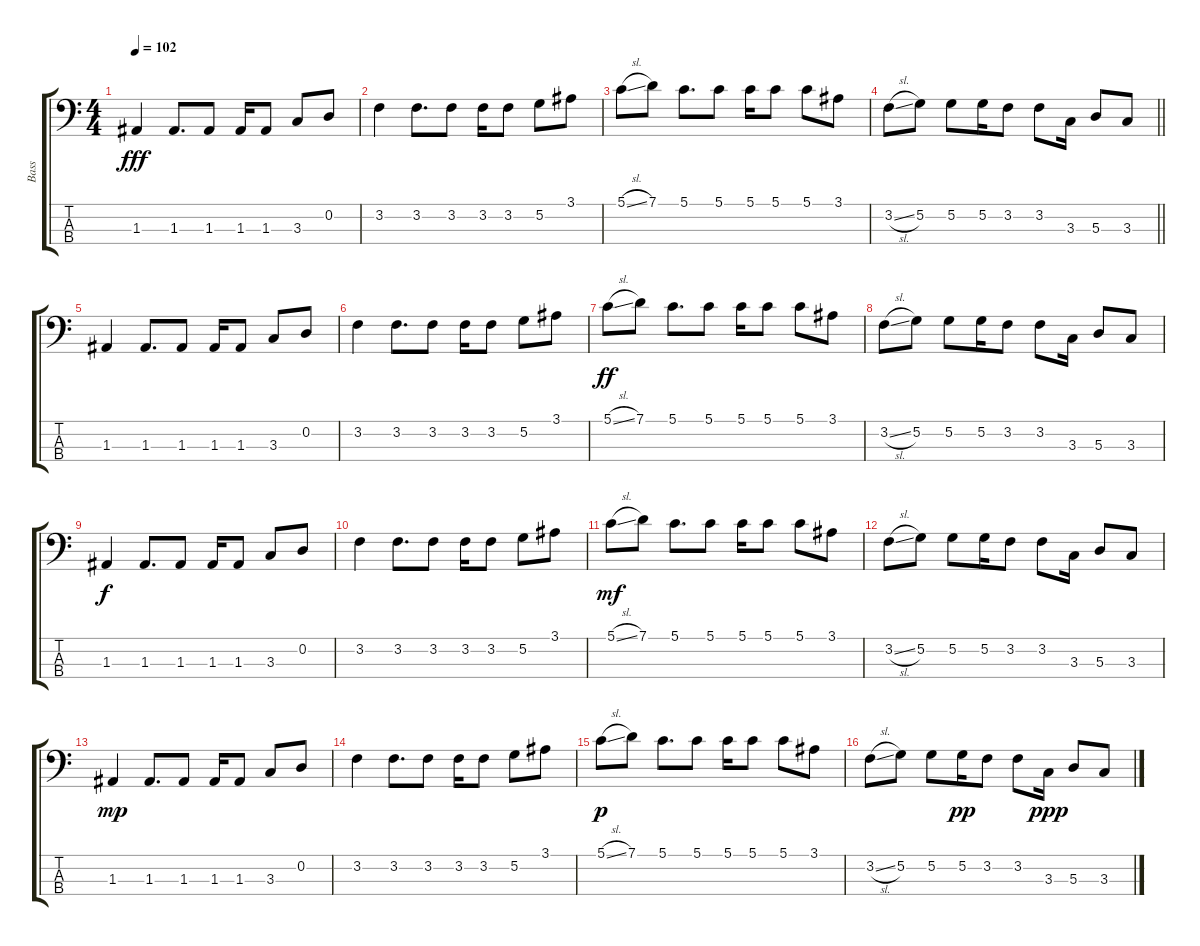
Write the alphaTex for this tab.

\track ("Bass" "Bass") {instrument acousticbass}
\staff {score tabs}
\tuning (G2 D2 A1 E1) {hide}
\ts (4 4)
\tempo 102
\clef f4
\ks c
1.3.4{dy fff} 1.3.8{d} 1.3.8 1.3.16 1.3.8 3.3.8 0.2.8 |
3.2.4 3.2.8{d} 3.2.8 3.2.16 3.2.8 5.2.8 3.1.8 |
5.1{sl}.8 7.1.8 5.1.8{d} 5.1.8 5.1.16 5.1.8 5.1.8 3.1.8 |
\barLineRight lightlight
3.2{sl}.8 5.2.8 5.2.8 5.2.16 3.2.8 3.2.8 3.3.16 5.3.8 3.3.8 |
1.3.4 1.3.8{d} 1.3.8 1.3.16 1.3.8 3.3.8 0.2.8 |
3.2.4 3.2.8{d} 3.2.8 3.2.16 3.2.8 5.2.8 3.1.8 |
5.1{sl}.8{dy ff} 7.1.8 5.1.8{d} 5.1.8 5.1.16 5.1.8 5.1.8 3.1.8 |
3.2{sl}.8 5.2.8 5.2.8 5.2.16 3.2.8 3.2.8 3.3.16 5.3.8 3.3.8 |
1.3.4{dy f} 1.3.8{d} 1.3.8 1.3.16 1.3.8 3.3.8 0.2.8 |
3.2.4 3.2.8{d} 3.2.8 3.2.16 3.2.8 5.2.8 3.1.8 |
5.1{sl}.8{dy mf} 7.1.8 5.1.8{d} 5.1.8 5.1.16 5.1.8 5.1.8 3.1.8 |
3.2{sl}.8 5.2.8 5.2.8 5.2.16 3.2.8 3.2.8 3.3.16 5.3.8 3.3.8 |
1.3.4{dy mp} 1.3.8{d} 1.3.8 1.3.16 1.3.8 3.3.8 0.2.8 |
3.2.4 3.2.8{d} 3.2.8 3.2.16 3.2.8 5.2.8 3.1.8 |
5.1{sl}.8{dy p} 7.1.8 5.1.8{d} 5.1.8 5.1.16 5.1.8 5.1.8 3.1.8 |
3.2{sl}.8 5.2.8 5.2.8 5.2.16{dy pp} 3.2.8 3.2.8 3.3.16{dy ppp} 5.3.8 3.3.8
